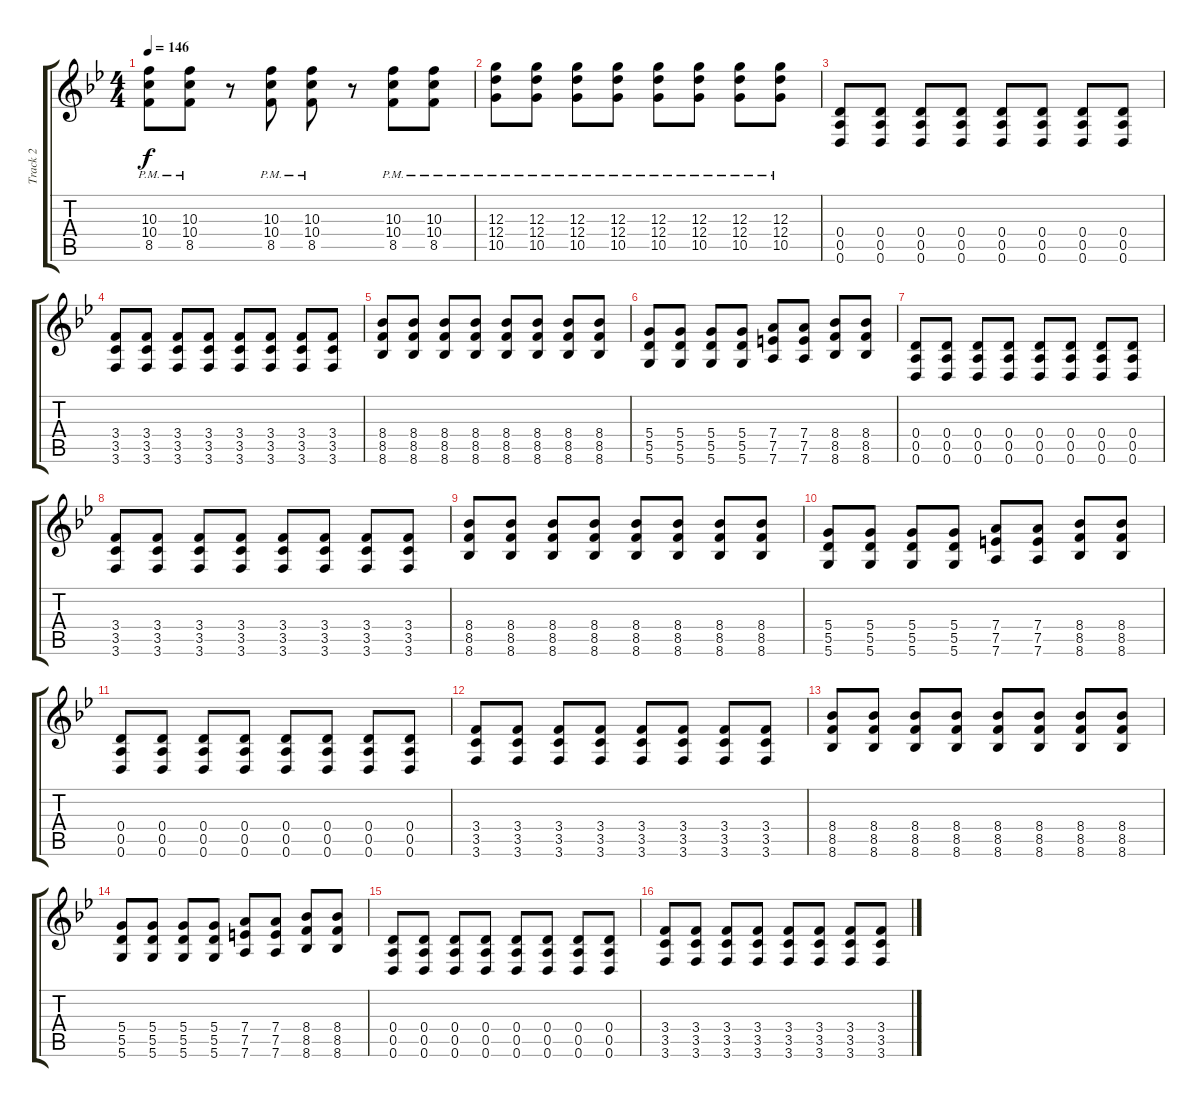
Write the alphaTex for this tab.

\track ("Track 2" "Track 2") {instrument distortionguitar}
\staff {score tabs}
\tuning (E4 B3 G3 D3 A2 D2) {hide}
\ts (4 4)
\tempo 146
\clef g2
\ks bb
(10.3{pm} 10.4{pm} 8.5{pm}).8{dy f} (10.3{pm} 10.4{pm} 8.5{pm}).8 r.8 (10.3{pm} 10.4{pm} 8.5{pm}).8 (10.3{pm} 10.4{pm} 8.5{pm}).8 r.8 (10.3{pm} 10.4{pm} 8.5{pm}).8 (10.3{pm} 10.4{pm} 8.5{pm}).8 |
(12.3{pm} 12.4{pm} 10.5{pm}).8 (12.3{pm} 12.4{pm} 10.5{pm}).8 (12.3{pm} 12.4{pm} 10.5{pm}).8 (12.3{pm} 12.4{pm} 10.5{pm}).8 (12.3{pm} 12.4{pm} 10.5{pm}).8 (12.3{pm} 12.4{pm} 10.5{pm}).8 (12.3{pm} 12.4{pm} 10.5{pm}).8 (12.3{pm} 12.4{pm} 10.5{pm}).8 |
(0.4 0.5 0.6).8 (0.4 0.5 0.6).8 (0.4 0.5 0.6).8 (0.4 0.5 0.6).8 (0.4 0.5 0.6).8 (0.4 0.5 0.6).8 (0.4 0.5 0.6).8 (0.4 0.5 0.6).8 |
(3.4 3.5 3.6).8 (3.4 3.5 3.6).8 (3.4 3.5 3.6).8 (3.4 3.5 3.6).8 (3.4 3.5 3.6).8 (3.4 3.5 3.6).8 (3.4 3.5 3.6).8 (3.4 3.5 3.6).8 |
(8.4 8.5 8.6).8 (8.4 8.5 8.6).8 (8.4 8.5 8.6).8 (8.4 8.5 8.6).8 (8.4 8.5 8.6).8 (8.4 8.5 8.6).8 (8.4 8.5 8.6).8 (8.4 8.5 8.6).8 |
(5.4 5.5 5.6).8 (5.4 5.5 5.6).8 (5.4 5.5 5.6).8 (5.4 5.5 5.6).8 (7.4 7.5 7.6).8 (7.4 7.5 7.6).8 (8.4 8.5 8.6).8 (8.4 8.5 8.6).8 |
(0.4 0.5 0.6).8 (0.4 0.5 0.6).8 (0.4 0.5 0.6).8 (0.4 0.5 0.6).8 (0.4 0.5 0.6).8 (0.4 0.5 0.6).8 (0.4 0.5 0.6).8 (0.4 0.5 0.6).8 |
(3.4 3.5 3.6).8 (3.4 3.5 3.6).8 (3.4 3.5 3.6).8 (3.4 3.5 3.6).8 (3.4 3.5 3.6).8 (3.4 3.5 3.6).8 (3.4 3.5 3.6).8 (3.4 3.5 3.6).8 |
(8.4 8.5 8.6).8 (8.4 8.5 8.6).8 (8.4 8.5 8.6).8 (8.4 8.5 8.6).8 (8.4 8.5 8.6).8 (8.4 8.5 8.6).8 (8.4 8.5 8.6).8 (8.4 8.5 8.6).8 |
(5.4 5.5 5.6).8 (5.4 5.5 5.6).8 (5.4 5.5 5.6).8 (5.4 5.5 5.6).8 (7.4 7.5 7.6).8 (7.4 7.5 7.6).8 (8.4 8.5 8.6).8 (8.4 8.5 8.6).8 |
(0.4 0.5 0.6).8 (0.4 0.5 0.6).8 (0.4 0.5 0.6).8 (0.4 0.5 0.6).8 (0.4 0.5 0.6).8 (0.4 0.5 0.6).8 (0.4 0.5 0.6).8 (0.4 0.5 0.6).8 |
(3.4 3.5 3.6).8 (3.4 3.5 3.6).8 (3.4 3.5 3.6).8 (3.4 3.5 3.6).8 (3.4 3.5 3.6).8 (3.4 3.5 3.6).8 (3.4 3.5 3.6).8 (3.4 3.5 3.6).8 |
(8.4 8.5 8.6).8 (8.4 8.5 8.6).8 (8.4 8.5 8.6).8 (8.4 8.5 8.6).8 (8.4 8.5 8.6).8 (8.4 8.5 8.6).8 (8.4 8.5 8.6).8 (8.4 8.5 8.6).8 |
(5.4 5.5 5.6).8 (5.4 5.5 5.6).8 (5.4 5.5 5.6).8 (5.4 5.5 5.6).8 (7.4 7.5 7.6).8 (7.4 7.5 7.6).8 (8.4 8.5 8.6).8 (8.4 8.5 8.6).8 |
(0.4 0.5 0.6).8 (0.4 0.5 0.6).8 (0.4 0.5 0.6).8 (0.4 0.5 0.6).8 (0.4 0.5 0.6).8 (0.4 0.5 0.6).8 (0.4 0.5 0.6).8 (0.4 0.5 0.6).8 |
(3.4 3.5 3.6).8 (3.4 3.5 3.6).8 (3.4 3.5 3.6).8 (3.4 3.5 3.6).8 (3.4 3.5 3.6).8 (3.4 3.5 3.6).8 (3.4 3.5 3.6).8 (3.4 3.5 3.6).8
